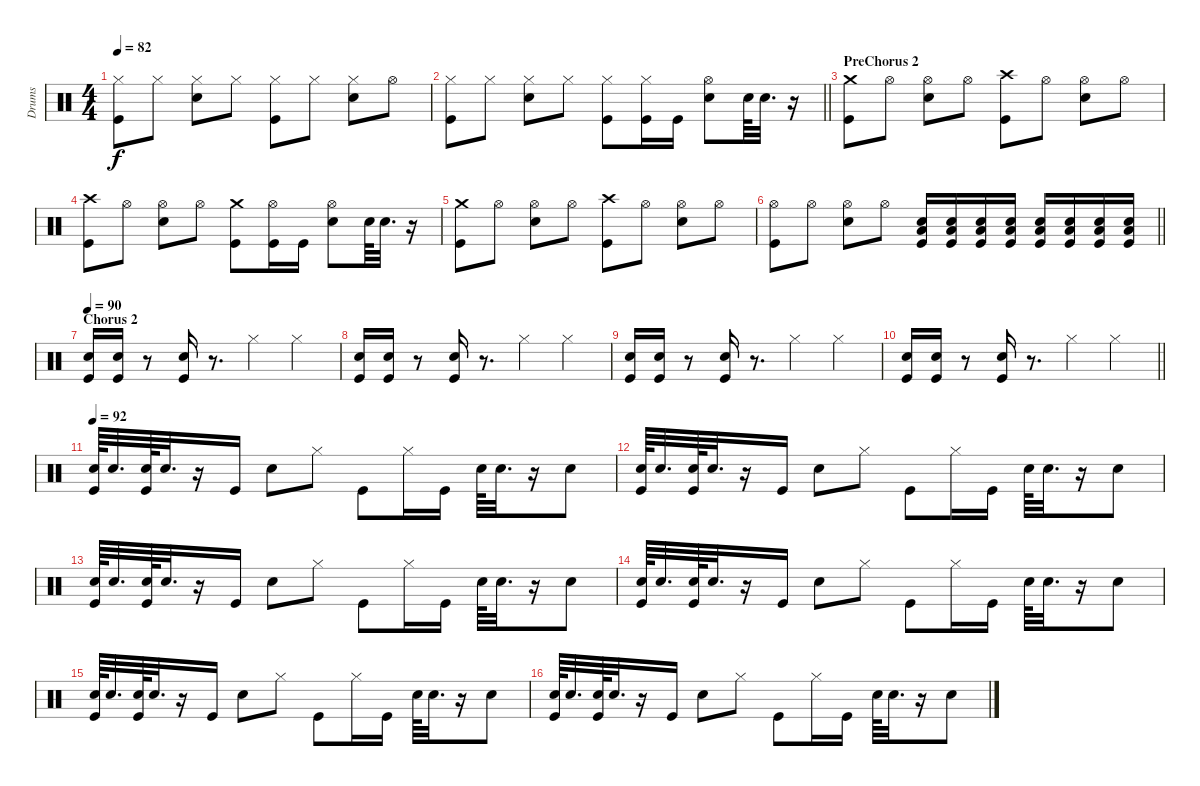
\track ("Drums" "Drums") {instrument percussion}
\staff {score}
\articulation defaults
\ts (4 4)
\tempo 82
\clef neutral
\ks c
("Hi-Hat (closed)" "Kick (hit)").8{dy f} "Hi-Hat (closed)".8 ("Hi-Hat (closed)" "Snare (hit) 2").8 "Hi-Hat (closed)".8 ("Hi-Hat (closed)" "Kick (hit)").8 "Hi-Hat (closed)".8 ("Hi-Hat (closed)" "Snare (hit) 2").8 "Hi-Hat (open)".8 |
\barLineRight lightlight
("Hi-Hat (closed)" "Kick (hit)").8 "Hi-Hat (closed)".8 ("Hi-Hat (closed)" "Snare (hit) 2").8 "Hi-Hat (closed)".8 ("Hi-Hat (closed)" "Kick (hit)").8 ("Hi-Hat (closed)" "Kick (hit)").16 "Kick (hit)".16 ("Hi-Hat (open)" "Snare (hit) 2").8 "Snare (hit) 2".64 "Snare (hit) 2".32{d} r.16 |
\section ("" "PreChorus 2")
("Crash medium (hit)" "Kick (hit)").8 "Hi-Hat (open)".8 ("Hi-Hat (open)" "Snare (hit) 2").8 "Hi-Hat (open)".8 ("Crash high (hit)" "Kick (hit)").8 "Hi-Hat (open)".8 ("Hi-Hat (open)" "Snare (hit) 2").8 "Hi-Hat (open)".8 |
("Crash high (hit)" "Kick (hit)").8 "Hi-Hat (open)".8 ("Hi-Hat (open)" "Snare (hit) 2").8 "Hi-Hat (open)".8 ("Crash medium (hit)" "Kick (hit)").8 ("Hi-Hat (open)" "Kick (hit)").16 "Kick (hit)".16 ("Hi-Hat (open)" "Snare (hit) 2").8 "Snare (hit) 2".64 "Snare (hit) 2".32{d} r.16 |
("Crash medium (hit)" "Kick (hit)").8 "Hi-Hat (open)".8 ("Hi-Hat (open)" "Snare (hit) 2").8 "Hi-Hat (open)".8 ("Crash high (hit)" "Kick (hit)").8 "Hi-Hat (open)".8 ("Hi-Hat (open)" "Snare (hit) 2").8 "Hi-Hat (open)".8 |
\barLineRight lightlight
("Hi-Hat (open)" "Kick (hit)").8 "Hi-Hat (open)".8 ("Hi-Hat (open)" "Snare (hit) 2").8 "Hi-Hat (open)".8 ("Snare (hit) 2" "Low Floor Tom (hit)" "Kick (hit)").16 ("Snare (hit) 2" "Low Floor Tom (hit)" "Kick (hit)").16 ("Snare (hit) 2" "Low Floor Tom (hit)" "Kick (hit)").16 ("Snare (hit) 2" "Low Floor Tom (hit)" "Kick (hit)").16 ("Snare (hit) 2" "Low Floor Tom (hit)" "Kick (hit)").16 ("Snare (hit) 2" "Low Floor Tom (hit)" "Kick (hit)").16 ("Snare (hit) 2" "Low Floor Tom (hit)" "Kick (hit)").16 ("Snare (hit) 2" "Low Floor Tom (hit)" "Kick (hit)").16 |
\section ("" "Chorus 2")
\tempo 90
("Snare (hit) 2" "Kick (hit)").16 ("Snare (hit) 2" "Kick (hit)").16 r.8 ("Snare (hit) 2" "Kick (hit)").16 r.8{d} "Hi-Hat (closed)".4 "Hi-Hat (closed)".4 |
("Snare (hit) 2" "Kick (hit)").16 ("Snare (hit) 2" "Kick (hit)").16 r.8 ("Snare (hit) 2" "Kick (hit)").16 r.8{d} "Hi-Hat (closed)".4 "Hi-Hat (closed)".4 |
("Snare (hit) 2" "Kick (hit)").16 ("Snare (hit) 2" "Kick (hit)").16 r.8 ("Snare (hit) 2" "Kick (hit)").16 r.8{d} "Hi-Hat (closed)".4 "Hi-Hat (closed)".4 |
\barLineRight lightlight
("Snare (hit) 2" "Kick (hit)").16 ("Snare (hit) 2" "Kick (hit)").16 r.8 ("Snare (hit) 2" "Kick (hit)").16 r.8{d} "Hi-Hat (closed)".4 "Hi-Hat (closed)".4 |
\tempo 92
("Snare (hit) 2" "Kick (hit)").64 "Snare (hit) 2".32{d} ("Snare (hit) 2" "Kick (hit)").64 "Snare (hit) 2".32{d} r.16 "Kick (hit)".16 "Snare (hit) 2".8 "Hi-Hat (closed)".8 "Kick (hit)".8 "Hi-Hat (closed)".16 "Kick (hit)".16 "Snare (hit) 2".64 "Snare (hit) 2".32{d} r.16 "Snare (hit) 2".8 |
("Snare (hit) 2" "Kick (hit)").64 "Snare (hit) 2".32{d} ("Snare (hit) 2" "Kick (hit)").64 "Snare (hit) 2".32{d} r.16 "Kick (hit)".16 "Snare (hit) 2".8 "Hi-Hat (closed)".8 "Kick (hit)".8 "Hi-Hat (closed)".16 "Kick (hit)".16 "Snare (hit) 2".64 "Snare (hit) 2".32{d} r.16 "Snare (hit) 2".8 |
("Snare (hit) 2" "Kick (hit)").64 "Snare (hit) 2".32{d} ("Snare (hit) 2" "Kick (hit)").64 "Snare (hit) 2".32{d} r.16 "Kick (hit)".16 "Snare (hit) 2".8 "Hi-Hat (closed)".8 "Kick (hit)".8 "Hi-Hat (closed)".16 "Kick (hit)".16 "Snare (hit) 2".64 "Snare (hit) 2".32{d} r.16 "Snare (hit) 2".8 |
("Snare (hit) 2" "Kick (hit)").64 "Snare (hit) 2".32{d} ("Snare (hit) 2" "Kick (hit)").64 "Snare (hit) 2".32{d} r.16 "Kick (hit)".16 "Snare (hit) 2".8 "Hi-Hat (closed)".8 "Kick (hit)".8 "Hi-Hat (closed)".16 "Kick (hit)".16 "Snare (hit) 2".64 "Snare (hit) 2".32{d} r.16 "Snare (hit) 2".8 |
("Snare (hit) 2" "Kick (hit)").64 "Snare (hit) 2".32{d} ("Snare (hit) 2" "Kick (hit)").64 "Snare (hit) 2".32{d} r.16 "Kick (hit)".16 "Snare (hit) 2".8 "Hi-Hat (closed)".8 "Kick (hit)".8 "Hi-Hat (closed)".16 "Kick (hit)".16 "Snare (hit) 2".64 "Snare (hit) 2".32{d} r.16 "Snare (hit) 2".8 |
("Snare (hit) 2" "Kick (hit)").64 "Snare (hit) 2".32{d} ("Snare (hit) 2" "Kick (hit)").64 "Snare (hit) 2".32{d} r.16 "Kick (hit)".16 "Snare (hit) 2".8 "Hi-Hat (closed)".8 "Kick (hit)".8 "Hi-Hat (closed)".16 "Kick (hit)".16 "Snare (hit) 2".64 "Snare (hit) 2".32{d} r.16 "Snare (hit) 2".8
